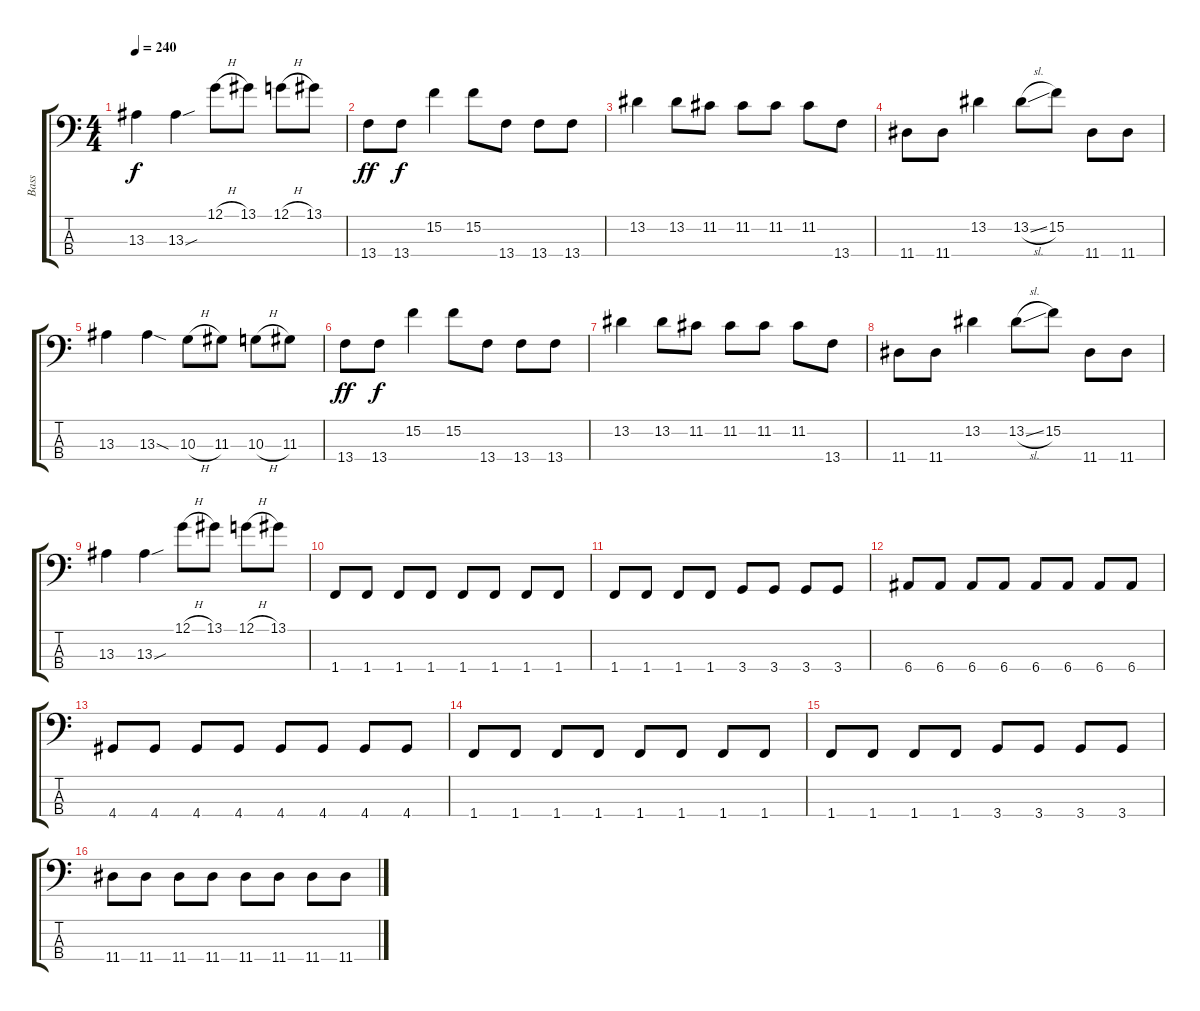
\track ("Bass" "Bass") {instrument electricbasspick}
\staff {score tabs}
\tuning (G2 D2 A1 E1) {hide}
\ts (4 4)
\tempo 240
\clef f4
\ks c
13.3.4{dy f} 13.3{sou}.4 12.1{h}.8 13.1.8 12.1{h}.8 13.1.8 |
13.4.8{dy ff} 13.4.8{dy f} 15.2.4 15.2.8 13.4.8 13.4.8 13.4.8 |
13.2.4 13.2.8 11.2.8 11.2.8 11.2.8 11.2.8 13.4.8 |
11.4.8 11.4.8 13.2.4 13.2{sl}.8 15.2.8 11.4.8 11.4.8 |
13.3.4 13.3{sod}.4 10.3{h}.8 11.3.8 10.3{h}.8 11.3.8 |
13.4.8{dy ff} 13.4.8{dy f} 15.2.4 15.2.8 13.4.8 13.4.8 13.4.8 |
13.2.4 13.2.8 11.2.8 11.2.8 11.2.8 11.2.8 13.4.8 |
11.4.8 11.4.8 13.2.4 13.2{sl}.8 15.2.8 11.4.8 11.4.8 |
13.3.4 13.3{sou}.4 12.1{h}.8 13.1.8 12.1{h}.8 13.1.8 |
1.4.8 1.4.8 1.4.8 1.4.8 1.4.8 1.4.8 1.4.8 1.4.8 |
1.4.8 1.4.8 1.4.8 1.4.8 3.4.8 3.4.8 3.4.8 3.4.8 |
6.4.8 6.4.8 6.4.8 6.4.8 6.4.8 6.4.8 6.4.8 6.4.8 |
4.4.8 4.4.8 4.4.8 4.4.8 4.4.8 4.4.8 4.4.8 4.4.8 |
1.4.8 1.4.8 1.4.8 1.4.8 1.4.8 1.4.8 1.4.8 1.4.8 |
1.4.8 1.4.8 1.4.8 1.4.8 3.4.8 3.4.8 3.4.8 3.4.8 |
11.4.8 11.4.8 11.4.8 11.4.8 11.4.8 11.4.8 11.4.8 11.4.8
